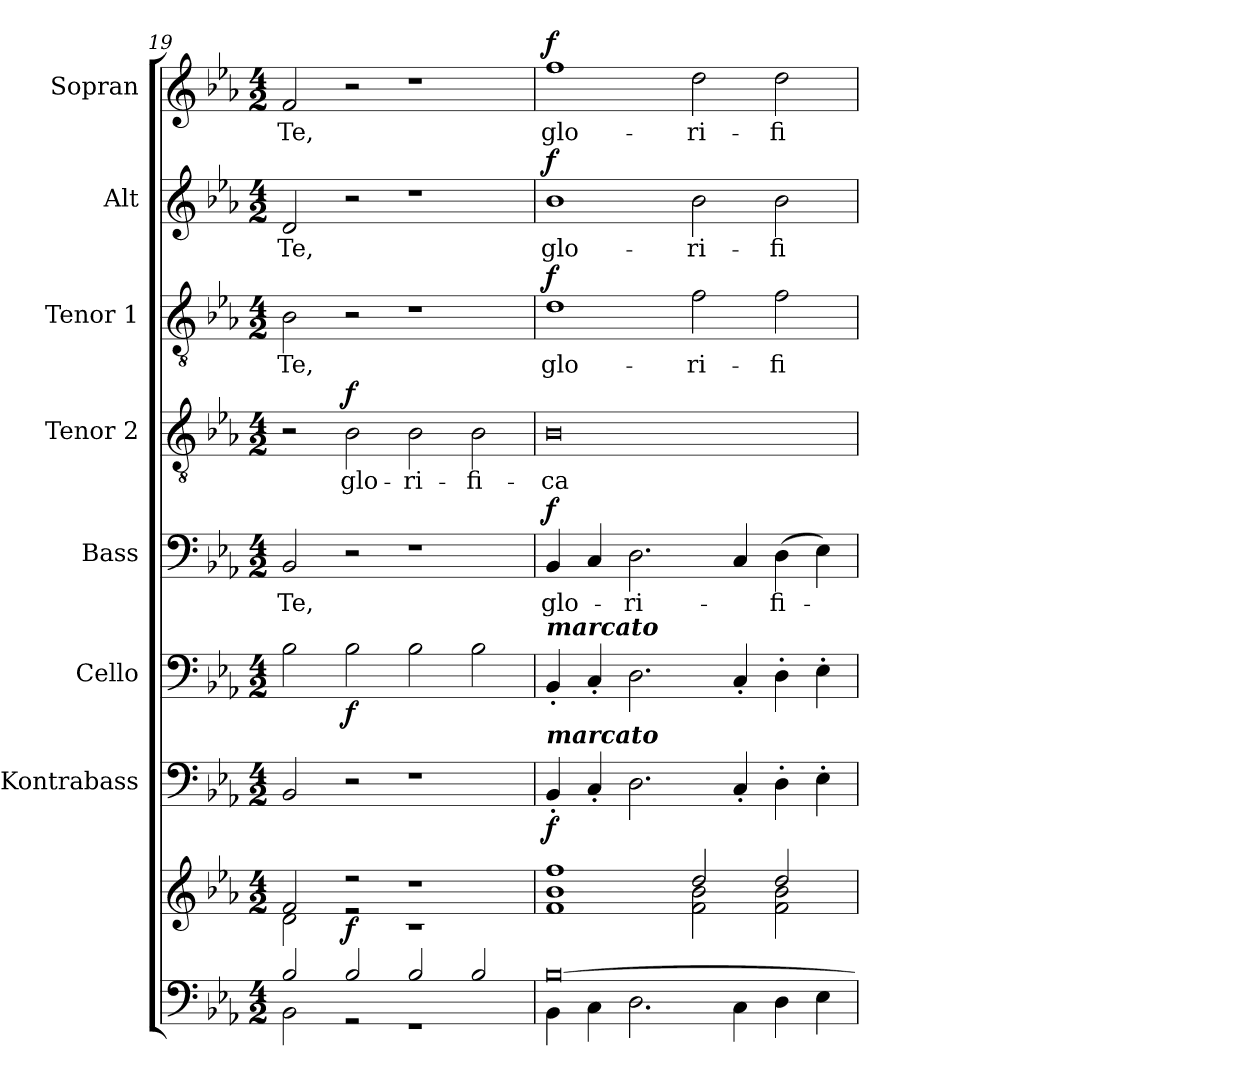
**kern	**kern	**dynam	**kern	**dynam	**kern	**dynam	**kern	**text	**dynam	**kern	**text	**dynam	**kern	**text	**dynam	**kern	**text	**dynam	**kern	**text	**dynam
*part8	*part8	*part8	*part7	*part7	*part6	*part6	*part5	*part5	*part5	*part4	*part4	*part4	*part3	*part3	*part3	*part2	*part2	*part2	*part1	*part1	*part1
*staff9	*staff8	*staff8/9	*staff7	*staff7	*staff6	*staff6	*staff5	*staff5	*staff5	*staff4	*staff4	*staff4	*staff3	*staff3	*staff3	*staff2	*staff2	*staff2	*staff1	*staff1	*staff1
*	*	*	*I"Kontrabass	*	*I"Cello	*	*I"Bass	*	*	*I"Tenor 2	*	*	*I"Tenor 1	*	*	*I"Alt	*	*	*I"Sopran	*	*
*	*	*	*I'Kb.	*	*	*	*I'B.	*	*	*I'T. 2	*	*	*I'T. 1	*	*	*I'A.	*	*	*I'S.	*	*
*clefF4	*clefG2	*	*clefF4	*	*clefF4	*	*clefF4	*	*	*clefGv2	*	*	*clefGv2	*	*	*clefG2	*	*	*clefG2	*	*
*	*	*	*ITrd7c12	*	*	*	*	*	*	*	*	*	*	*	*	*	*	*	*	*	*
*k[b-e-a-]	*k[b-e-a-]	*	*k[b-e-a-]	*	*k[b-e-a-]	*	*k[b-e-a-]	*	*	*k[b-e-a-]	*	*	*k[b-e-a-]	*	*	*k[b-e-a-]	*	*	*k[b-e-a-]	*	*
*E-:	*E-:	*	*E-:	*	*E-:	*	*E-:	*	*	*E-:	*	*	*E-:	*	*	*E-:	*	*	*E-:	*	*
*M4/2	*M4/2	*	*M4/2	*	*M4/2	*	*M4/2	*	*	*M4/2	*	*	*M4/2	*	*	*M4/2	*	*	*M4/2	*	*
=19	=19	=19	=19	=19	=19	=19	=19	=19	=19	=19	=19	=19	=19	=19	=19	=19	=19	=19	=19	=19	=19
*^	*^	*	*	*	*	*	*	*	*	*	*	*	*	*	*	*	*	*	*	*	*
!	!	!	!	!	!	!	!	!	!	!LO:LY:b	!	!	!	!	!	!LO:LY:b	!	!	!LO:LY:b	!	!	!LO:LY:b	!
2B-/	2BB-\	2f/	2d\	.	2BBB-/	.	2B-\	.	2BB-/	Te,	.	2r	.	.	2B-\	Te,	.	2d/	Te,	.	2f/	Te,	.
!	!	!	!	!LO:DY:b	!	!	!	!LO:DY:b	!	!	!	!	!LO:LY:b	!LO:DY:a	!	!	!	!	!	!	!	!	!
2B-/	2r	2r	2r	f	2r	.	2B-\	f	2r	.	.	2B-\	glo-	f	2r	.	.	2r	.	.	2r	.	.
!	!	!	!	!	!	!	!	!	!	!	!	!	!LO:LY:b	!	!	!	!	!	!	!	!	!	!
2B-/	1r	1r	1r	.	1r	.	2B-\	.	1r	.	.	2B-\	-ri-	.	1r	.	.	1r	.	.	1r	.	.
!	!	!	!	!	!	!	!	!	!	!	!	!	!LO:LY:b	!	!	!	!	!	!	!	!	!	!
2B-/	.	.	.	.	.	.	2B-\	.	.	.	.	2B-\	-fi-	.	.	.	.	.	.	.	.	.	.
=20	=20	=20	=20	=20	=20	=20	=20	=20	=20	=20	=20	=20	=20	=20	=20	=20	=20	=20	=20	=20	=20	=20	=20
!	!	!	!	!	!	!	!LO:TX:a:Bi:t=marcato	!	!	!	!	!	!	!	!	!	!	!	!	!	!	!	!
!	!	!	!	!	!LO:TX:a:Bi:t=marcato	!	!	!	!	!	!	!	!	!	!	!	!	!	!	!	!	!	!
!	!	!	!	!	!	!LO:DY:b	!	!	!	!LO:LY:b	!LO:DY:a	!	!LO:LY:b	!	!	!LO:LY:b	!LO:DY:a	!	!LO:LY:b	!LO:DY:a	!	!LO:LY:b	!LO:DY:a
[>0B-	4BB-\	1ff	1f 1b-	.	4BBB-'</	f	4BB-'</	.	4BB-/	glo-	f	0B-	-ca-	.	1d	glo-	f	1b-	glo-	f	1ff	glo-	f
.	4C\	.	.	.	4CC'</	.	4C'</	.	4C/	.	.	.	.	.	.	.	.	.	.	.	.	.	.
!	!	!	!	!	!	!	!	!	!	!LO:LY:b	!	!	!	!	!	!	!	!	!	!	!	!	!
.	2.D\	.	.	.	2.DD\	.	2.D\	.	2.D\	-ri-	.	.	.	.	.	.	.	.	.	.	.	.	.
!	!	!	!	!	!	!	!	!	!	!	!	!	!	!	!	!LO:LY:b	!	!	!LO:LY:b	!	!	!LO:LY:b	!
.	.	2dd/	2f\ 2b-\	.	.	.	.	.	.	.	.	.	.	.	2f\	-ri-	.	2b-\	-ri-	.	2dd\	-ri-	.
.	4C\	.	.	.	4CC'</	.	4C'</	.	4C/	.	.	.	.	.	.	.	.	.	.	.	.	.	.
!	!	!	!	!	!	!	!	!	!	!LO:LY:b	!	!	!	!	!	!LO:LY:b	!	!	!LO:LY:b	!	!	!LO:LY:b	!
.	4D\	2dd/	2f\ 2b-\	.	4DD'>\	.	4D'>\	.	(>4D\	-fi-	.	.	.	.	2f\	-fi-	.	2b-\	-fi-	.	2dd\	-fi-	.
.	4E-\	.	.	.	4EE-'>\	.	4E-'>\	.	4E-\)	.	.	.	.	.	.	.	.	.	.	.	.	.	.
*v	*v	*	*	*	*	*	*	*	*	*	*	*	*	*	*	*	*	*	*	*	*	*	*
*	*v	*v	*	*	*	*	*	*	*	*	*	*	*	*	*	*	*	*	*	*	*	*
=	=	=	=	=	=	=	=	=	=	=	=	=	=	=	=	=	=	=	=	=	=
*-	*-	*-	*-	*-	*-	*-	*-	*-	*-	*-	*-	*-	*-	*-	*-	*-	*-	*-	*-	*-	*-
